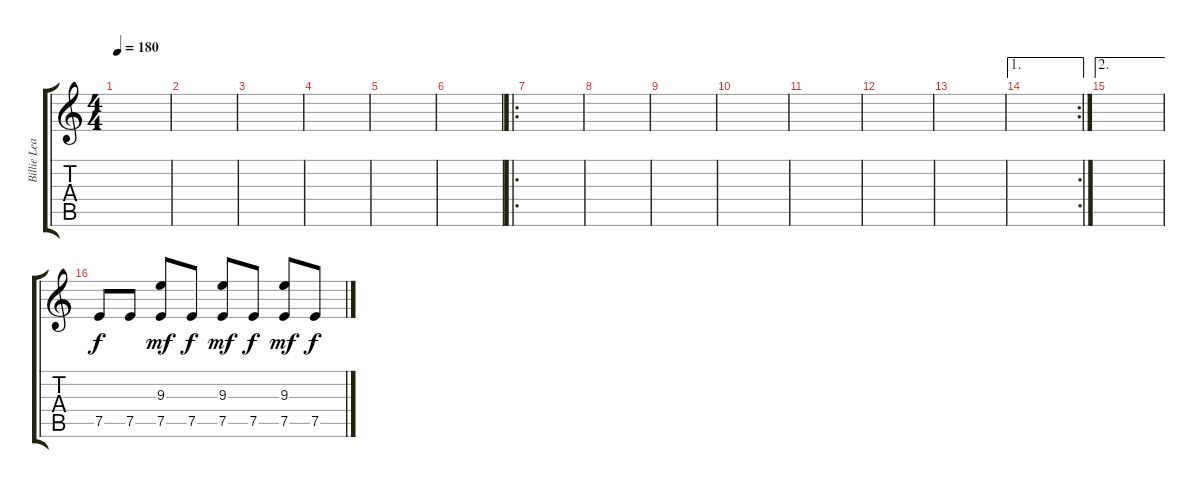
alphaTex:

\track ("Billie Lead" "Billie Lea") {instrument overdrivenguitar}
\staff {score tabs}
\tuning (E4 B3 G3 D3 A2 E2) {hide}
\ts (4 4)
\tempo 180
\clef g2
\ks c
|
|
|
|
|
|
\ro
|
|
|
|
|
|
|
\ae 1
\rc 2
|
\ae 2
|
7.5.8{dy f instrument electricguitarclean} 7.5.8 (9.3 7.5).8{dy mf} 7.5.8{dy f} (9.3 7.5).8{dy mf} 7.5.8{dy f} (9.3 7.5).8{dy mf} 7.5.8{dy f}
